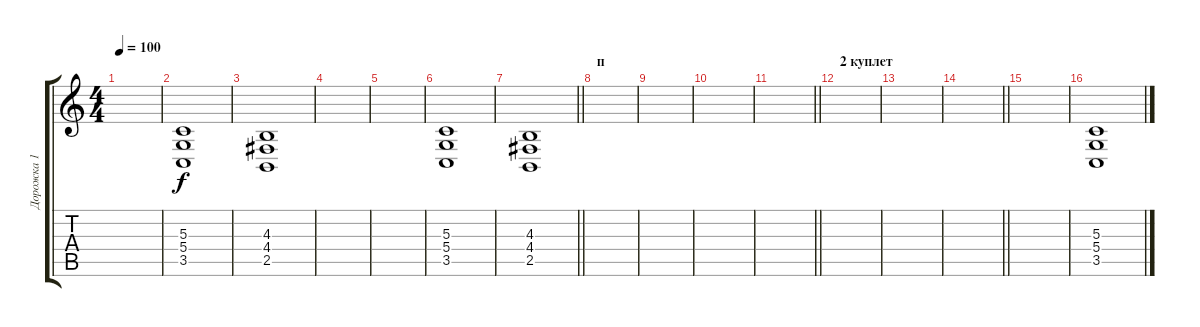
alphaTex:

\track ("Дорожка 1" "Дорожка 1") {instrument tremolostrings}
\staff {score tabs}
\tuning (E4 B3 G3 D3 A2 E2) {hide}
\ts (4 4)
\tempo 100
\clef g2
\ks c
|
(5.3 5.4 3.5).1 |
(4.3 4.4 2.5).1 |
|
|
(5.3 5.4 3.5).1 |
\barLineRight lightlight
(4.3 4.4 2.5).1 |
\section ("" "п")
|
|
|
\barLineRight lightlight
|
\section ("" "2 куплет")
|
|
\barLineRight lightlight
|
|
(5.3 5.4 3.5).1
